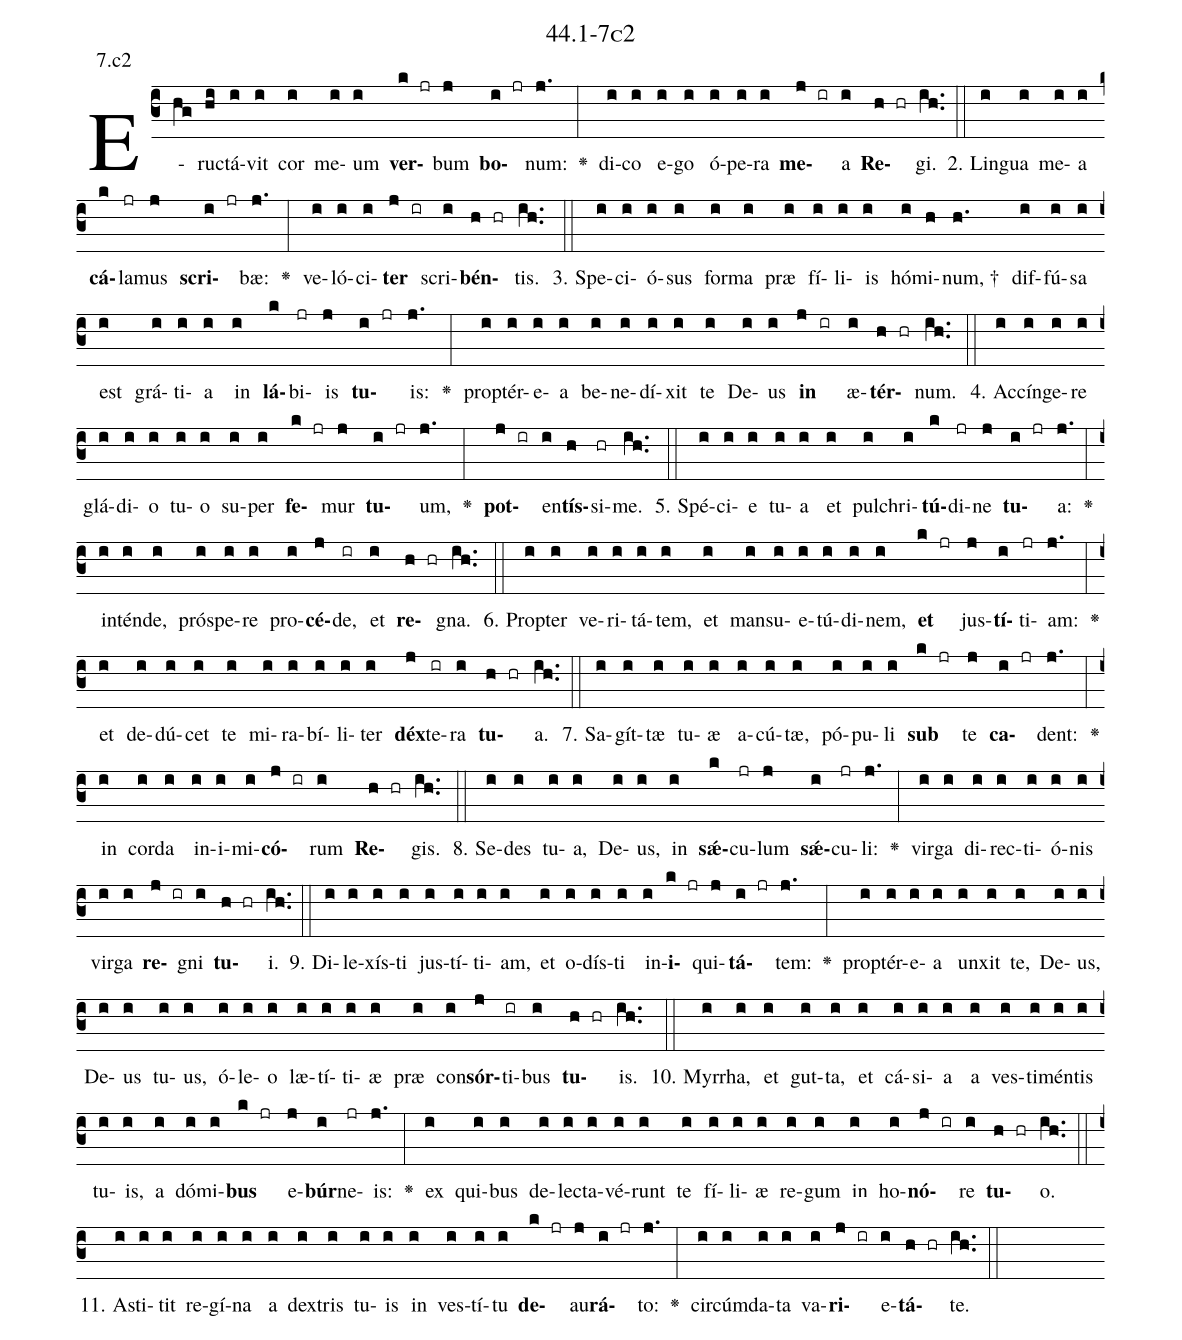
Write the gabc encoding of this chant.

name: 44.1-7c2;
annotation: 7.c2;
%%
(c3)E(hg)ruc(hi)tá(i)vit(i) cor(i) me(i)um(i) <b>ver</b>(k jr)bum(j) <b>bo</b>(i jr)num:(j.) <v>\greheightstar</v>(:) di(i)co(i) e(i)go(i) ó(i)pe(i)ra(i) <b>me</b>(j ir)a(i) <b>Re</b>(h hr)gi.(ih..) (::)
2. Lin(i)gua(i) me(i)a(i) <b>cá</b>(k)la(jr)mus(j) <b>scri</b>(i jr)bæ:(j.) <v>\greheightstar</v>(:) ve(i)ló(i)ci(i)<b>ter</b>(j ir) scri(i)<b>bén</b>(h hr)tis.(ih..) (::)
3. Spe(i)ci(i)ó(i)sus(i) for(i)ma(i) præ(i) fí(i)li(i)is(i) hó(i)mi(h)num, †(h.) dif(i)fú(i)sa(i) est(i) grá(i)ti(i)a(i) in(i) <b>lá</b>(k)bi(jr)is(j) <b>tu</b>(i jr)is:(j.) <v>\greheightstar</v>(:) prop(i)tér(i)e(i)a(i) be(i)ne(i)dí(i)xit(i) te(i) De(i)us(i) <b>in</b>(j ir) æ(i)<b>tér</b>(h hr)num.(ih..) (::)
4. Ac(i)cín(i)ge(i)re(i) glá(i)di(i)o(i) tu(i)o(i) su(i)per(i) <b>fe</b>(k jr)mur(j) <b>tu</b>(i jr)um,(j.) <v>\greheightstar</v>(:) <b>pot</b>(j ir)en(i)<b>tís</b>(h)si(hr)me.(ih..) (::)
5. Spé(i)ci(i)e(i) tu(i)a(i) et(i) pul(i)chri(i)<b>tú</b>(k)di(jr)ne(j) <b>tu</b>(i jr)a:(j.) <v>\greheightstar</v>(:) in(i)tén(i)de,(i) pró(i)spe(i)re(i) pro(i)<b>cé</b>(j)de,(ir) et(i) <b>re</b>(h hr)gna.(ih..) (::)
6. Prop(i)ter(i) ve(i)ri(i)tá(i)tem,(i) et(i) man(i)su(i)e(i)tú(i)di(i)nem,(i) <b>et</b>(k jr) jus(j)<b>tí</b>(i)ti(jr)am:(j.) <v>\greheightstar</v>(:) et(i) de(i)dú(i)cet(i) te(i) mi(i)ra(i)bí(i)li(i)ter(i) <b>déx</b>(j)te(ir)ra(i) <b>tu</b>(h hr)a.(ih..) (::)
7. Sa(i)gít(i)tæ(i) tu(i)æ(i) a(i)cú(i)tæ,(i) pó(i)pu(i)li(i) <b>sub</b>(k jr) te(j) <b>ca</b>(i jr)dent:(j.) <v>\greheightstar</v>(:) in(i) cor(i)da(i) in(i)i(i)mi(i)<b>có</b>(j ir)rum(i) <b>Re</b>(h hr)gis.(ih..) (::)
8. Se(i)des(i) tu(i)a,(i) De(i)us,(i) in(i) <b>sǽ</b>(k)cu(jr)lum(j) <b>sǽ</b>(i)cu(jr)li:(j.) <v>\greheightstar</v>(:) vir(i)ga(i) di(i)rec(i)ti(i)ó(i)nis(i) vir(i)ga(i) <b>re</b>(j ir)gni(i) <b>tu</b>(h hr)i.(ih..) (::)
9. Di(i)le(i)xís(i)ti(i) jus(i)tí(i)ti(i)am,(i) et(i) o(i)dís(i)ti(i) in(i)<b>i</b>(k jr)qui(j)<b>tá</b>(i jr)tem:(j.) <v>\greheightstar</v>(:) prop(i)tér(i)e(i)a(i) un(i)xit(i) te,(i) De(i)us,(i) De(i)us(i) tu(i)us,(i) ó(i)le(i)o(i) læ(i)tí(i)ti(i)æ(i) præ(i) con(i)<b>sór</b>(j)ti(ir)bus(i) <b>tu</b>(h hr)is.(ih..) (::)
10. Myr(i)rha,(i) et(i) gut(i)ta,(i) et(i) cá(i)si(i)a(i) a(i) ves(i)ti(i)mén(i)tis(i) tu(i)is,(i) a(i) dó(i)mi(i)<b>bus</b>(k jr) e(j)<b>búr</b>(i)ne(jr)is:(j.) <v>\greheightstar</v>(:) ex(i) qui(i)bus(i) de(i)lec(i)ta(i)vé(i)runt(i) te(i) fí(i)li(i)æ(i) re(i)gum(i) in(i) ho(i)<b>nó</b>(j ir)re(i) <b>tu</b>(h hr)o.(ih..) (::)
11. A(i)sti(i)tit(i) re(i)gí(i)na(i) a(i) dex(i)tris(i) tu(i)is(i) in(i) ves(i)tí(i)tu(i) <b>de</b>(k jr)au(j)<b>rá</b>(i jr)to:(j.) <v>\greheightstar</v>(:) cir(i)cúm(i)da(i)ta(i) va(i)<b>ri</b>(j ir)e(i)<b>tá</b>(h hr)te.(ih..) (::)
